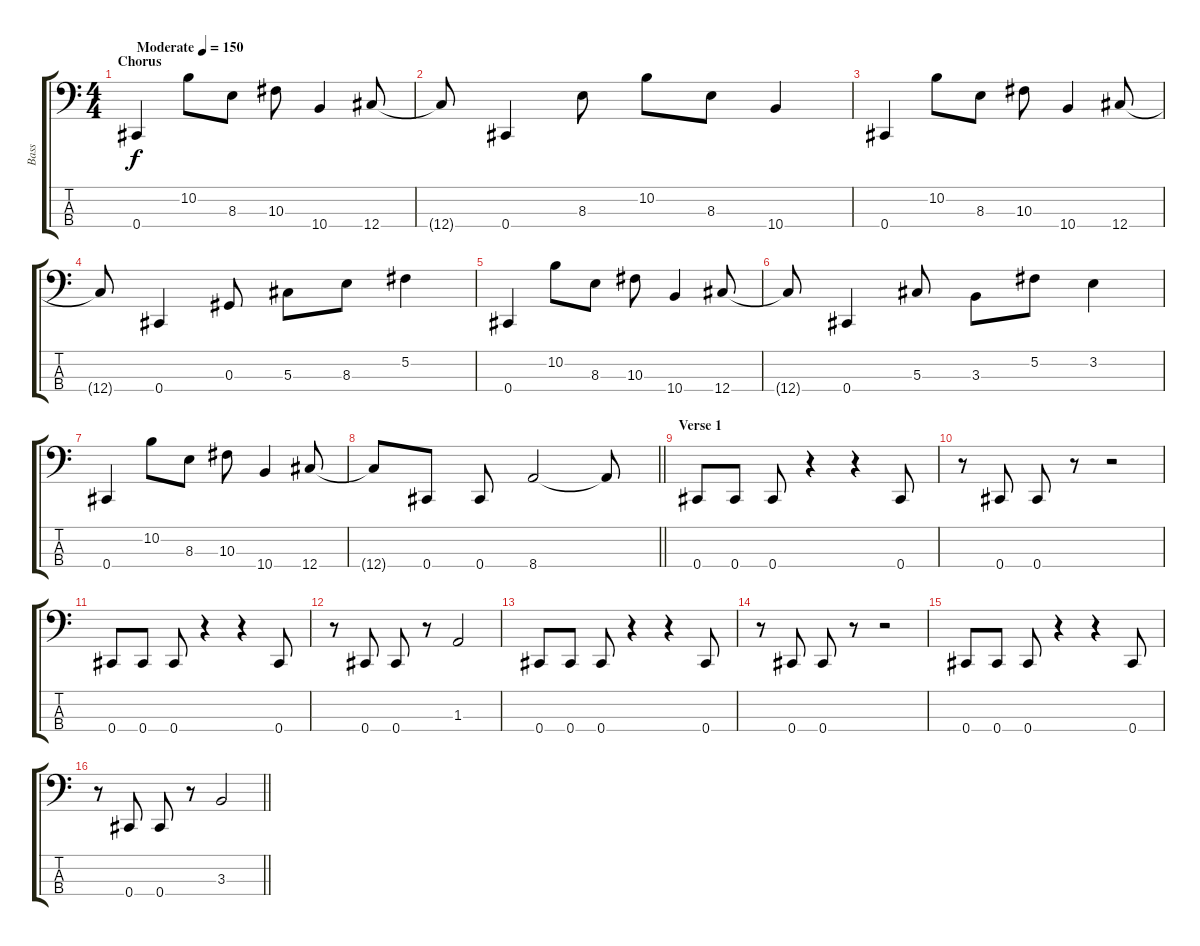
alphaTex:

\track ("Bass" "Bass") {instrument electricbasspick}
\staff {score tabs}
\tuning (Gb2 Db2 Ab1 Db1) {hide}
\ts (4 4)
\section ("" "Chorus")
\tempo (150 "Moderate")
\clef f4
\ks c
0.4.4{dy f instrument electricbasspick} 10.2.8 8.3.8 10.3.8 10.4.4 12.4.8 |
12.4{t}.8 0.4.4 8.3.8 10.2.8 8.3.8 10.4.4 |
0.4.4 10.2.8 8.3.8 10.3.8 10.4.4 12.4.8 |
12.4{t}.8 0.4.4 0.3.8 5.3.8 8.3.8 5.2.4 |
0.4.4 10.2.8 8.3.8 10.3.8 10.4.4 12.4.8 |
12.4{t}.8 0.4.4 5.3.8 3.3.8 5.2.8 3.2.4 |
0.4.4 10.2.8 8.3.8 10.3.8 10.4.4 12.4.8 |
\barLineRight lightlight
12.4{t}.8 0.4.8 0.4.8 8.4.2 8.4{t}.8 |
\section ("" "Verse 1")
0.4.8 0.4.8 0.4.8 r.4 r.4 0.4.8 |
r.8 0.4.8 0.4.8 r.8 r.2 |
0.4.8 0.4.8 0.4.8 r.4 r.4 0.4.8 |
r.8 0.4.8 0.4.8 r.8 1.3.2 |
0.4.8 0.4.8 0.4.8 r.4 r.4 0.4.8 |
r.8 0.4.8 0.4.8 r.8 r.2 |
0.4.8 0.4.8 0.4.8 r.4 r.4 0.4.8 |
\barLineRight lightlight
r.8 0.4.8 0.4.8 r.8 3.3.2
